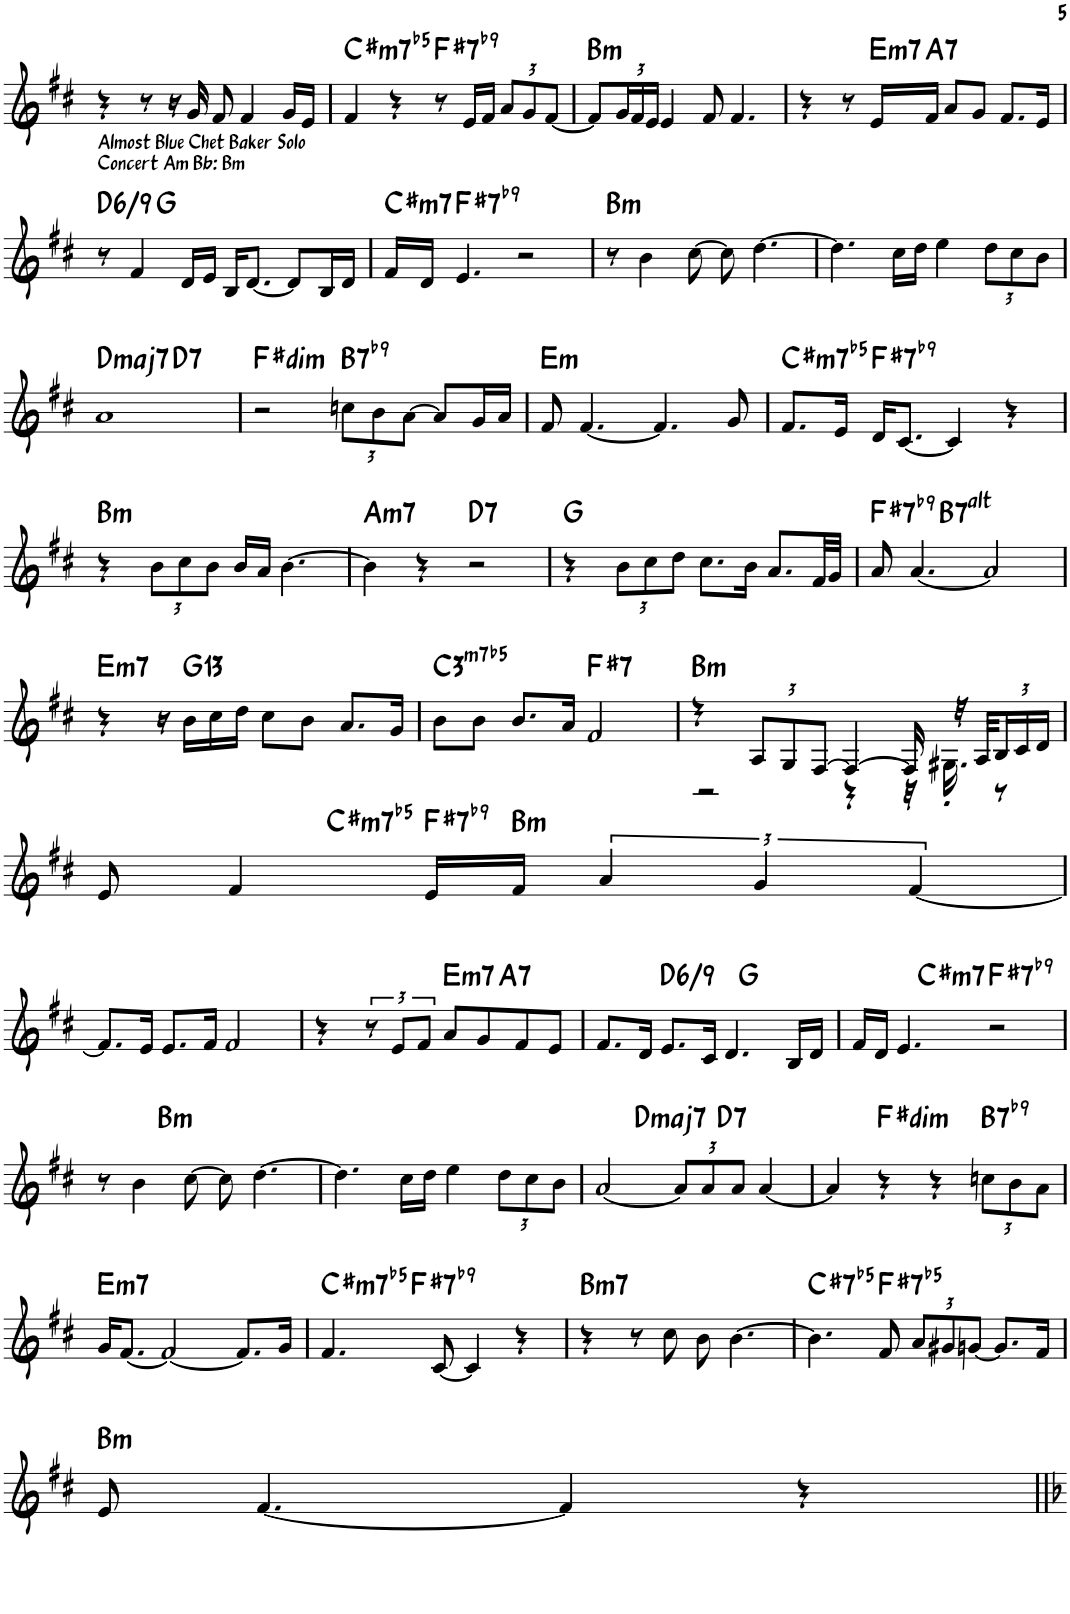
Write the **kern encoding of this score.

**kern	**harte
*part1	*part1
*staff1	*
*I"Bb Trumpet	*
*I'Bb Tpt.	*
!!LO:PB:g=z
*clefG2	*
*Trd1c2	*
*k[f#c#]	*
*M4/4	*
=81	=81
!LO:TX:b:t=Almost Blue Chet Baker Solo	!
!LO:TX:b:t=Concert Am Bb&colon; Bm	!
4r	.
8r	.
16r	.
16g/	.
8f#/	.
4f#/	.
16g/LL	.
16e/JJ	.
=82	=82
!	!LO:H:kt=m7b5
4f#/	C#:hdim7
4r	.
!	!LO:H:kt=7
8r	F#:7(b9)
16e/LL	.
16f#/JJ	.
*Xbrackettup	*
12a/L	.
12g/	.
[12f#/J	.
=83	=83
!	!LO:H:kt=m
8f#/L]	B:min
24g/L	.
24f#/	.
24e/JJ	.
4e/	.
8f#/	.
4.f#/	.
=84	=84
4r	.
8r	.
!	!LO:H:kt=m7
16e/LL	E:min7
!	!LO:H:kt=7
16f#/JJ	A:7
8a/L	.
8g/J	.
8.f#/L	.
16e/Jk	.
!!LO:LB:g=z
=85	=85
!	!LO:H:kt=/6
*^	*
8r	4ryy	D:maj6(9)
4f#/	.	.
.	2.ryy	G:maj
16d/LL	.	.
16e/JJ	.	.
16B/KL	.	.
[8.d/J	.	.
8d/L]	.	.
16B/L	.	.
16d/JJ	.	.
=86	=86	=86
!	!	!LO:H:kt=m7
*v	*v	*
16f#/LL	C#:min7
16d/JJ	.
!	!LO:H:kt=7
4.e/	F#:7(b9)
2r	.
=87	=87
!	!LO:H:kt=m
8r	B:min
4b\	.
[8cc#\	.
8cc#\]	.
[4.dd\	.
=88	=88
4.dd\]	.
16cc#\LL	.
16dd\JJ	.
4ee\	.
12dd\L	.
12cc#\	.
12b\J	.
!!LO:LB:g=z
=89	=89
!	!LO:H:kt=maj7
*^	*
1a	2ryy	D:maj7
!	!	!LO:H:kt=7
.	2ryy	D:7
=90	=90	=90
!	!	!LO:H:kt=dim
*v	*v	*
2r	F#:dim
!	!LO:H:kt=7
12ccn\L	B:7(b9)
12b\	.
[12a\J	.
8a/L]	.
16g/L	.
16a/JJ	.
=91	=91
!	!LO:H:kt=m
8f#/	E:min
[4.f#/	.
4.f#/]	.
8g/	.
=92	=92
!	!LO:H:kt=m7b5
8.f#/L	C#:hdim7
16e/Jk	.
!	!LO:H:kt=7
16d/KL	F#:7(b9)
[8.c#/J	.
4c#/]	.
4r	.
!!LO:LB:g=z
=93	=93
!	!LO:H:kt=m
4r	B:min
12b\L	.
12cc#\	.
12b\J	.
16b/LL	.
16a/JJ	.
[4.b\	.
=94	=94
!	!LO:H:kt=m7
4b\]	A:min7
4r	.
!	!LO:H:kt=7
2r	D:7
=95	=95
4r	G:maj
12b\L	.
12cc#\	.
12dd\J	.
8.cc#\L	.
16b\Jk	.
8.a/L	.
32f#/LL	.
32g/JJJ	.
=96	=96
!	!LO:H:kt=7
*^	*
8a/	4ryy	F#:7(b9)
[4.a/	.	.
!	!	!LO:H:kt=7
.	2.ryy	B:(3,b5,#5,b7,b9,#9)
2a/]	.	.
!!LO:LB:g=z	!!
=97	=97	=97
!	!	!LO:H:kt=m7
*v	*v	*
4r	E:min7
16r	.
!	!LO:H:kt=13
16b\LL	G:9(11,13)
16cc#\	.
16dd\JJ	.
8cc#\L	.
8b\J	.
8.a/L	.
16g/Jk	.
=98	=98
!	!LO:H:kt=3
8b\L	C:(3,b5)
8b\J	.
8.b/L	.
16a/Jk	.
!	!LO:H:kt=7
2f#/	F#:7
=99	=99
*^	*
!	!	!LO:H:kt=m
4r	2r	B:min
12A/L	.	.
12G/	.	.
[12F#/J	.	.
4F#/_	4r	.
16F#/]	32r	.
.	16.G#X'\	.
32r	.	.
32A/KLL	.	.
24B/	8r	.
24c#/	.	.
24d/JJ	.	.
!!LO:LB:g=z	!!
=100	=100	=100
8e/	4ryy	.
4f#/	.	.
!	!	!LO:H:kt=m7b5
.	2.ryy	C#:hdim7
!	!	!LO:H:kt=7
16e/LL	.	F#:7(b9)
!	!	!LO:H:kt=m
16f#/JJ	.	B:min
*brackettup	*	*
6a/	.	.
6g/	.	.
[6f#/	.	.
*v	*v	*
!!LO:LB:g=z
=101	=101
8.f#/L]	.
16e/Jk	.
8.e/L	.
16f#/Jk	.
2f#/	.
=102	=102
*^	*
4r	2ryy	.
12r	.	.
12e/L	.	.
12f#/J	.	.
!	!	!LO:H:kt=m7
8a/L	8.ryy	E:min7
8g/	.	.
!	!	!LO:H:kt=7
.	4ryy	A:7
8f#/	.	.
8e/J	.	.
.	16ryy	.
=103	=103	=103
8.f#/L	3..ryy	.
16d/Jk	.	.
!	!	!LO:H:kt=/6
8.e/L	.	D:maj6(9)
16c#/Jk	.	.
4.d/	.	.
.	3ryy	G:maj
16B/LL	.	.
.	12ryy	.
16d/JJ	.	.
=104	=104	=104
16f#/LL	4ryy	.
16d/JJ	.	.
4.e/	.	.
!	!	!LO:H:kt=m7
.	2.ryy	C#:min7
!	!	!LO:H:kt=7
2r	.	F#:7(b9)
!!LO:LB:g=z	!!
=105	=105	=105
8r	4ryy	.
4b\	.	.
!	!	!LO:H:kt=m
.	2.ryy	B:min
[8cc#\	.	.
8cc#\]	.	.
[4.dd\	.	.
*v	*v	*
=106	=106
4.dd\]	.
16cc#\LL	.
16dd\JJ	.
4ee\	.
*Xbrackettup	*
12dd\L	.
12cc#\	.
12b\J	.
=107	=107
*^	*
*	*^	*
[2a/	4ryy	2ryy	.
!	!	!	!LO:H:kt=maj7
.	2.ryy	.	D:maj7
12a/L]	.	8ryy	.
12a/	.	.	.
!	!	!	!LO:H:kt=7
.	.	4.ryy	D:7
12a/J	.	.	.
[4a/	.	.	.
*v	*v	*v	*
=108	=108
4a/]	.
!	!LO:H:kt=dim
4r	F#:dim
4r	.
!	!LO:H:kt=7
12ccn\L	B:7(b9)
12b\	.
12a\J	.
!!LO:LB:g=z
=109	=109
!	!LO:H:kt=m7
16g/KL	E:min7
[8.f#/J	.
2f#/_	.
8.f#/L]	.
16g/Jk	.
=110	=110
!	!LO:H:kt=m7b5
*^	*
4.f#/	4ryy	C#:hdim7
!	!	!LO:H:kt=7
.	2.ryy	F#:7(b9)
[8c#/	.	.
4c#/]	.	.
4r	.	.
=111	=111	=111
!	!	!LO:H:kt=m7
*v	*v	*
4r	B:min7
8r	.
8cc#\	.
8b\	.
[4.b\	.
=112	=112
!	!LO:H:kt=7
4.b\]	C#:(3,b5,b7)
!	!LO:H:kt=7
8f#/	F#:(3,b5,b7)
12a/L	.
12g#X/	.
[12gn/J	.
8.g/L]	.
16f#/Jk	.
!!LO:LB:g=z
=113	=113
!	!LO:H:kt=m
8e/	B:min
[4.f#/	.
4f#/]	.
4r	.
=||	=||
*-	*-
